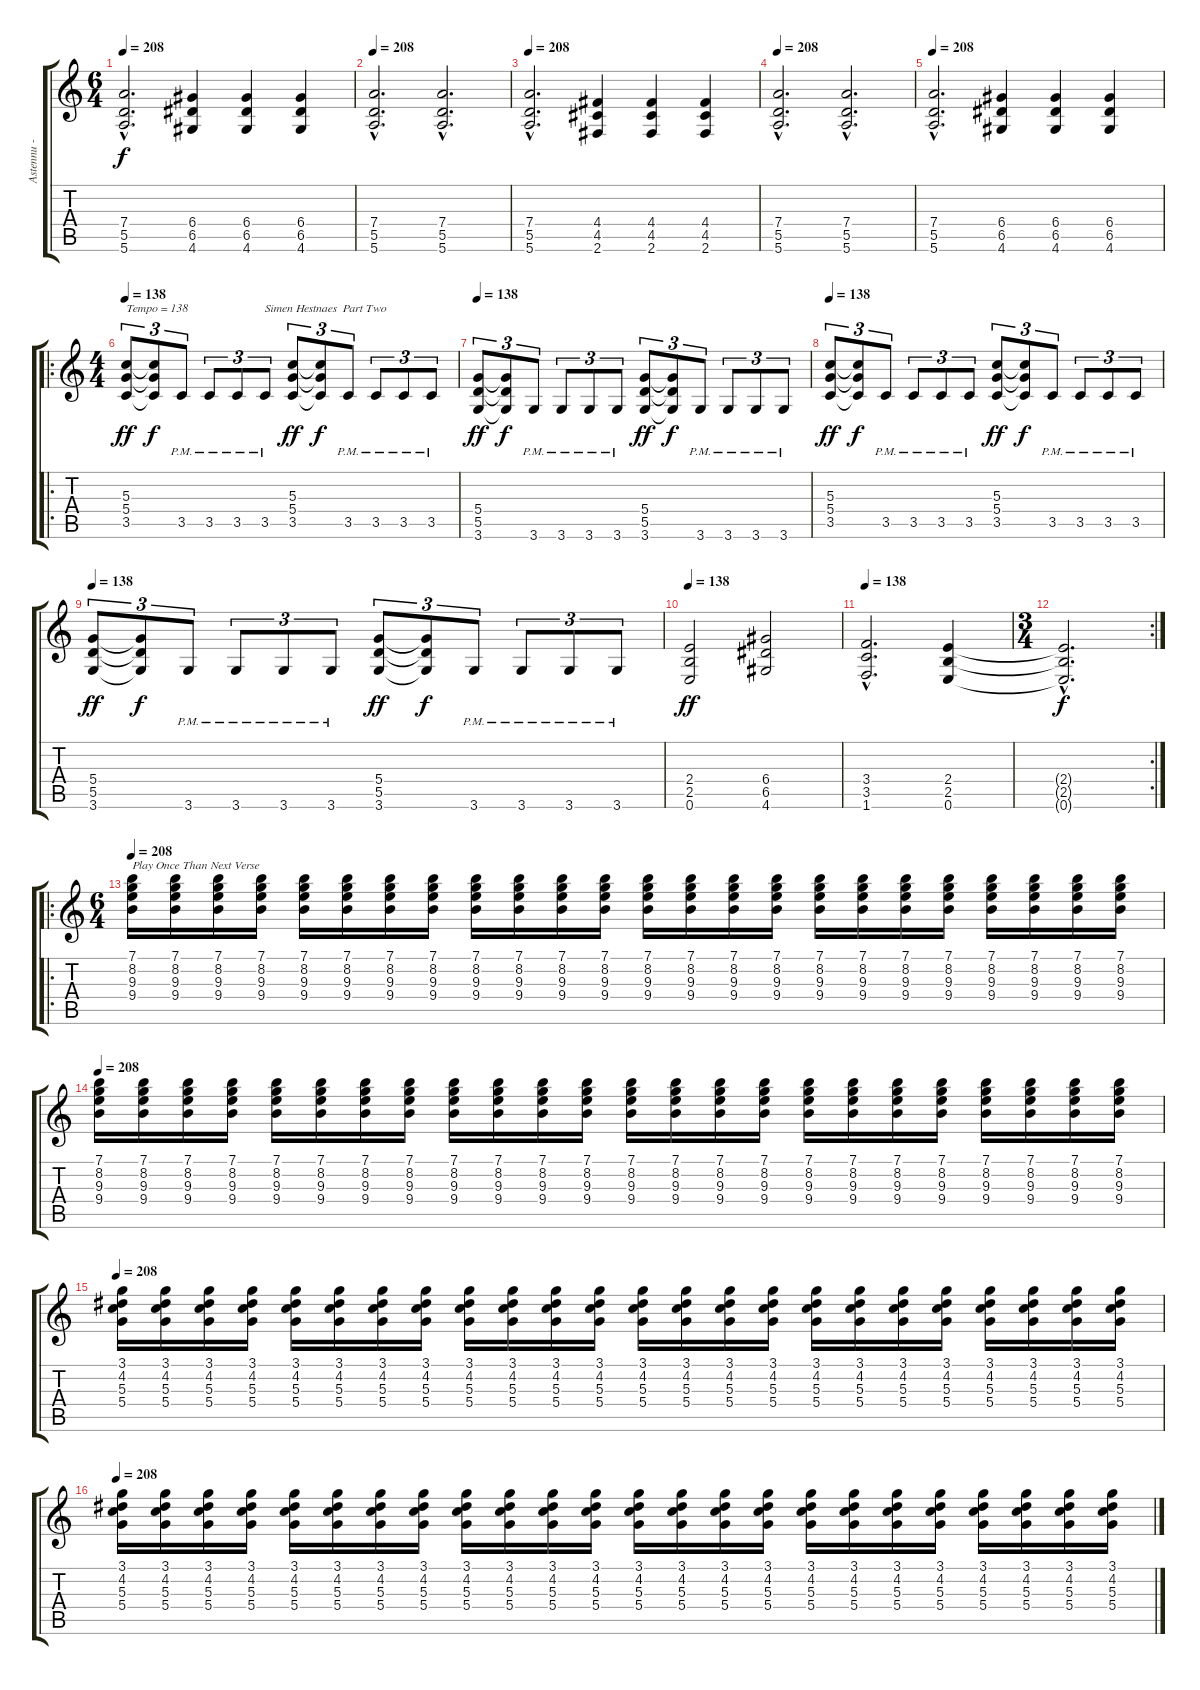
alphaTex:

\track ("Astennu - Lead" "Astennu - ") {instrument distortionguitar}
\staff {score tabs}
\tuning (E4 B3 G3 D3 A2 E2) {hide}
\ts (6 4)
\tempo 208
\clef g2
\ks c
(7.4{hac} 5.5{hac} 5.6{hac}).2{d dy f} (6.4 6.5 4.6).4 (6.4 6.5 4.6).4 (6.4 6.5 4.6).4 |
\tempo 208
(7.4{hac} 5.5{hac} 5.6{hac}).2{d} (7.4{hac} 5.5{hac} 5.6{hac}).2{d} |
\tempo 208
(7.4{hac} 5.5{hac} 5.6{hac}).2{d} (4.4 4.5 2.6).4 (4.4 4.5 2.6).4 (4.4 4.5 2.6).4 |
\tempo 208
(7.4{hac} 5.5{hac} 5.6{hac}).2{d} (7.4{hac} 5.5{hac} 5.6{hac}).2{d} |
\tempo 208
(7.4{hac} 5.5{hac} 5.6{hac}).2{d} (6.4 6.5 4.6).4 (6.4 6.5 4.6).4 (6.4 6.5 4.6).4 |
\ro
\ts (4 4)
\tempo 138
(5.3 5.4 3.5).8{tu (3 2) txt "Tempo = 138" dy ff} (5.3{t} 5.4{t} 3.5{t}).8{tu (3 2) dy f} 3.5{pm}.8{tu (3 2)} 3.5{pm}.8{tu (3 2)} 3.5{pm}.8{tu (3 2)} 3.5{pm}.8{tu (3 2) txt "Simen Hestnaes  Part Two"} (5.3 5.4 3.5).8{tu (3 2) dy ff} (5.3{t} 5.4{t} 3.5{t}).8{tu (3 2) dy f} 3.5{pm}.8{tu (3 2)} 3.5{pm}.8{tu (3 2)} 3.5{pm}.8{tu (3 2)} 3.5{pm}.8{tu (3 2)} |
\tempo 138
(5.4 5.5 3.6).8{tu (3 2) dy ff} (5.4{t} 5.5{t} 3.6{t}).8{tu (3 2) dy f} 3.6{pm}.8{tu (3 2)} 3.6{pm}.8{tu (3 2)} 3.6{pm}.8{tu (3 2)} 3.6{pm}.8{tu (3 2)} (5.4 5.5 3.6).8{tu (3 2) dy ff} (5.4{t} 5.5{t} 3.6{t}).8{tu (3 2) dy f} 3.6{pm}.8{tu (3 2)} 3.6{pm}.8{tu (3 2)} 3.6{pm}.8{tu (3 2)} 3.6{pm}.8{tu (3 2)} |
\tempo 138
(5.3 5.4 3.5).8{tu (3 2) dy ff} (5.3{t} 5.4{t} 3.5{t}).8{tu (3 2) dy f} 3.5{pm}.8{tu (3 2)} 3.5{pm}.8{tu (3 2)} 3.5{pm}.8{tu (3 2)} 3.5{pm}.8{tu (3 2)} (5.3 5.4 3.5).8{tu (3 2) dy ff} (5.3{t} 5.4{t} 3.5{t}).8{tu (3 2) dy f} 3.5{pm}.8{tu (3 2)} 3.5{pm}.8{tu (3 2)} 3.5{pm}.8{tu (3 2)} 3.5{pm}.8{tu (3 2)} |
\tempo 138
(5.4 5.5 3.6).8{tu (3 2) dy ff} (5.4{t} 5.5{t} 3.6{t}).8{tu (3 2) dy f} 3.6{pm}.8{tu (3 2)} 3.6{pm}.8{tu (3 2)} 3.6{pm}.8{tu (3 2)} 3.6{pm}.8{tu (3 2)} (5.4 5.5 3.6).8{tu (3 2) dy ff} (5.4{t} 5.5{t} 3.6{t}).8{tu (3 2) dy f} 3.6{pm}.8{tu (3 2)} 3.6{pm}.8{tu (3 2)} 3.6{pm}.8{tu (3 2)} 3.6{pm}.8{tu (3 2)} |
\tempo 138
(2.4 2.5 0.6).2{dy ff} (6.4 6.5 4.6).2 |
\tempo 138
(3.4{hac} 3.5{hac} 1.6{hac}).2{d} (2.4 2.5 0.6).4 |
\rc 2
\ts (3 4)
(2.4{hac t} 2.5{hac t} 0.6{hac t}).2{d dy f} |
\ro
\ts (6 4)
\tempo 208
(7.1 8.2 9.3 9.4).16{txt "Play Once Than Next Verse"} (7.1 8.2 9.3 9.4).16 (7.1 8.2 9.3 9.4).16 (7.1 8.2 9.3 9.4).16 (7.1 8.2 9.3 9.4).16 (7.1 8.2 9.3 9.4).16 (7.1 8.2 9.3 9.4).16 (7.1 8.2 9.3 9.4).16 (7.1 8.2 9.3 9.4).16 (7.1 8.2 9.3 9.4).16 (7.1 8.2 9.3 9.4).16 (7.1 8.2 9.3 9.4).16 (7.1 8.2 9.3 9.4).16 (7.1 8.2 9.3 9.4).16 (7.1 8.2 9.3 9.4).16 (7.1 8.2 9.3 9.4).16 (7.1 8.2 9.3 9.4).16 (7.1 8.2 9.3 9.4).16 (7.1 8.2 9.3 9.4).16 (7.1 8.2 9.3 9.4).16 (7.1 8.2 9.3 9.4).16 (7.1 8.2 9.3 9.4).16 (7.1 8.2 9.3 9.4).16 (7.1 8.2 9.3 9.4).16 |
\tempo 208
(7.1 8.2 9.3 9.4).16 (7.1 8.2 9.3 9.4).16 (7.1 8.2 9.3 9.4).16 (7.1 8.2 9.3 9.4).16 (7.1 8.2 9.3 9.4).16 (7.1 8.2 9.3 9.4).16 (7.1 8.2 9.3 9.4).16 (7.1 8.2 9.3 9.4).16 (7.1 8.2 9.3 9.4).16 (7.1 8.2 9.3 9.4).16 (7.1 8.2 9.3 9.4).16 (7.1 8.2 9.3 9.4).16 (7.1 8.2 9.3 9.4).16 (7.1 8.2 9.3 9.4).16 (7.1 8.2 9.3 9.4).16 (7.1 8.2 9.3 9.4).16 (7.1 8.2 9.3 9.4).16 (7.1 8.2 9.3 9.4).16 (7.1 8.2 9.3 9.4).16 (7.1 8.2 9.3 9.4).16 (7.1 8.2 9.3 9.4).16 (7.1 8.2 9.3 9.4).16 (7.1 8.2 9.3 9.4).16 (7.1 8.2 9.3 9.4).16 |
\tempo 208
(3.1 4.2 5.3 5.4).16 (3.1 4.2 5.3 5.4).16 (3.1 4.2 5.3 5.4).16 (3.1 4.2 5.3 5.4).16 (3.1 4.2 5.3 5.4).16 (3.1 4.2 5.3 5.4).16 (3.1 4.2 5.3 5.4).16 (3.1 4.2 5.3 5.4).16 (3.1 4.2 5.3 5.4).16 (3.1 4.2 5.3 5.4).16 (3.1 4.2 5.3 5.4).16 (3.1 4.2 5.3 5.4).16 (3.1 4.2 5.3 5.4).16 (3.1 4.2 5.3 5.4).16 (3.1 4.2 5.3 5.4).16 (3.1 4.2 5.3 5.4).16 (3.1 4.2 5.3 5.4).16 (3.1 4.2 5.3 5.4).16 (3.1 4.2 5.3 5.4).16 (3.1 4.2 5.3 5.4).16 (3.1 4.2 5.3 5.4).16 (3.1 4.2 5.3 5.4).16 (3.1 4.2 5.3 5.4).16 (3.1 4.2 5.3 5.4).16 |
\tempo 208
(3.1 4.2 5.3 5.4).16 (3.1 4.2 5.3 5.4).16 (3.1 4.2 5.3 5.4).16 (3.1 4.2 5.3 5.4).16 (3.1 4.2 5.3 5.4).16 (3.1 4.2 5.3 5.4).16 (3.1 4.2 5.3 5.4).16 (3.1 4.2 5.3 5.4).16 (3.1 4.2 5.3 5.4).16 (3.1 4.2 5.3 5.4).16 (3.1 4.2 5.3 5.4).16 (3.1 4.2 5.3 5.4).16 (3.1 4.2 5.3 5.4).16 (3.1 4.2 5.3 5.4).16 (3.1 4.2 5.3 5.4).16 (3.1 4.2 5.3 5.4).16 (3.1 4.2 5.3 5.4).16 (3.1 4.2 5.3 5.4).16 (3.1 4.2 5.3 5.4).16 (3.1 4.2 5.3 5.4).16 (3.1 4.2 5.3 5.4).16 (3.1 4.2 5.3 5.4).16 (3.1 4.2 5.3 5.4).16 (3.1 4.2 5.3 5.4).16
